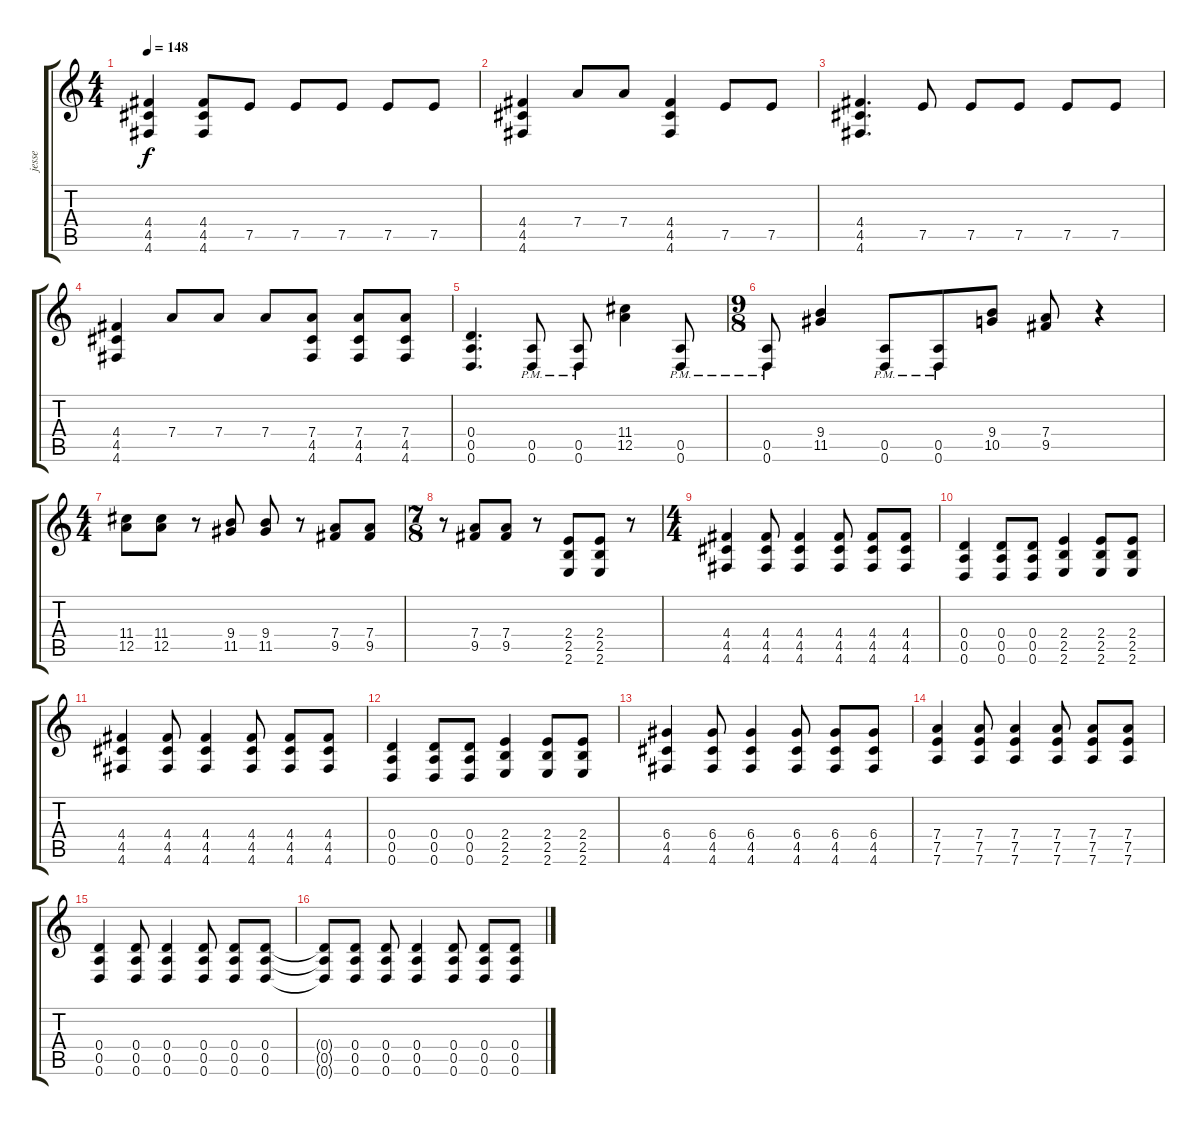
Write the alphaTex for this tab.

\track ("jesse" "jesse") {instrument overdrivenguitar}
\staff {score tabs}
\tuning (E4 B3 G3 D3 A2 D2) {hide}
\ts (4 4)
\tempo 148
\clef g2
\ks c
(4.4 4.5 4.6).4{dy f} (4.4 4.5 4.6).8 7.5.8 7.5.8 7.5.8 7.5.8 7.5.8 |
(4.4 4.5 4.6).4 7.4.8 7.4.8 (4.4 4.5 4.6).4 7.5.8 7.5.8 |
(4.4 4.5 4.6).4{d} 7.5.8 7.5.8 7.5.8 7.5.8 7.5.8 |
(4.4 4.5 4.6).4 7.4.8 7.4.8 7.4.8 (7.4 4.5 4.6).8 (7.4 4.5 4.6).8 (7.4 4.5 4.6).8 |
(0.4 0.5 0.6).4{d} (0.5{pm} 0.6{pm}).8 (0.5{pm} 0.6{pm}).8 (11.4 12.5).4 (0.5{pm} 0.6{pm}).8 |
\ts (9 8)
(0.5{pm} 0.6{pm}).8 (9.4 11.5).4 (0.5{pm} 0.6{pm}).8 (0.5{pm} 0.6{pm}).8 (9.4 10.5).8 (7.4 9.5).8 r.4 |
\ts (4 4)
(11.4 12.5).8 (11.4 12.5).8 r.8 (9.4 11.5).8 (9.4 11.5).8 r.8 (7.4 9.5).8 (7.4 9.5).8 |
\ts (7 8)
r.8 (7.4 9.5).8 (7.4 9.5).8 r.8 (2.4 2.5 2.6).8 (2.4 2.5 2.6).8 r.8 |
\ts (4 4)
(4.4 4.5 4.6).4 (4.4 4.5 4.6).8 (4.4 4.5 4.6).4 (4.4 4.5 4.6).8 (4.4 4.5 4.6).8 (4.4 4.5 4.6).8 |
(0.4 0.5 0.6).4 (0.4 0.5 0.6).8 (0.4 0.5 0.6).8 (2.4 2.5 2.6).4 (2.4 2.5 2.6).8 (2.4 2.5 2.6).8 |
(4.4 4.5 4.6).4 (4.4 4.5 4.6).8 (4.4 4.5 4.6).4 (4.4 4.5 4.6).8 (4.4 4.5 4.6).8 (4.4 4.5 4.6).8 |
(0.4 0.5 0.6).4 (0.4 0.5 0.6).8 (0.4 0.5 0.6).8 (2.4 2.5 2.6).4 (2.4 2.5 2.6).8 (2.4 2.5 2.6).8 |
(6.4 4.5 4.6).4 (6.4 4.5 4.6).8 (6.4 4.5 4.6).4 (6.4 4.5 4.6).8 (6.4 4.5 4.6).8 (6.4 4.5 4.6).8 |
(7.4 7.5 7.6).4 (7.4 7.5 7.6).8 (7.4 7.5 7.6).4 (7.4 7.5 7.6).8 (7.4 7.5 7.6).8 (7.4 7.5 7.6).8 |
(0.4 0.5 0.6).4 (0.4 0.5 0.6).8 (0.4 0.5 0.6).4 (0.4 0.5 0.6).8 (0.4 0.5 0.6).8 (0.4 0.5 0.6).8 |
(0.4{t} 0.5{t} 0.6{t}).8 (0.4 0.5 0.6).8 (0.4 0.5 0.6).8 (0.4 0.5 0.6).4 (0.4 0.5 0.6).8 (0.4 0.5 0.6).8 (0.4 0.5 0.6).8
